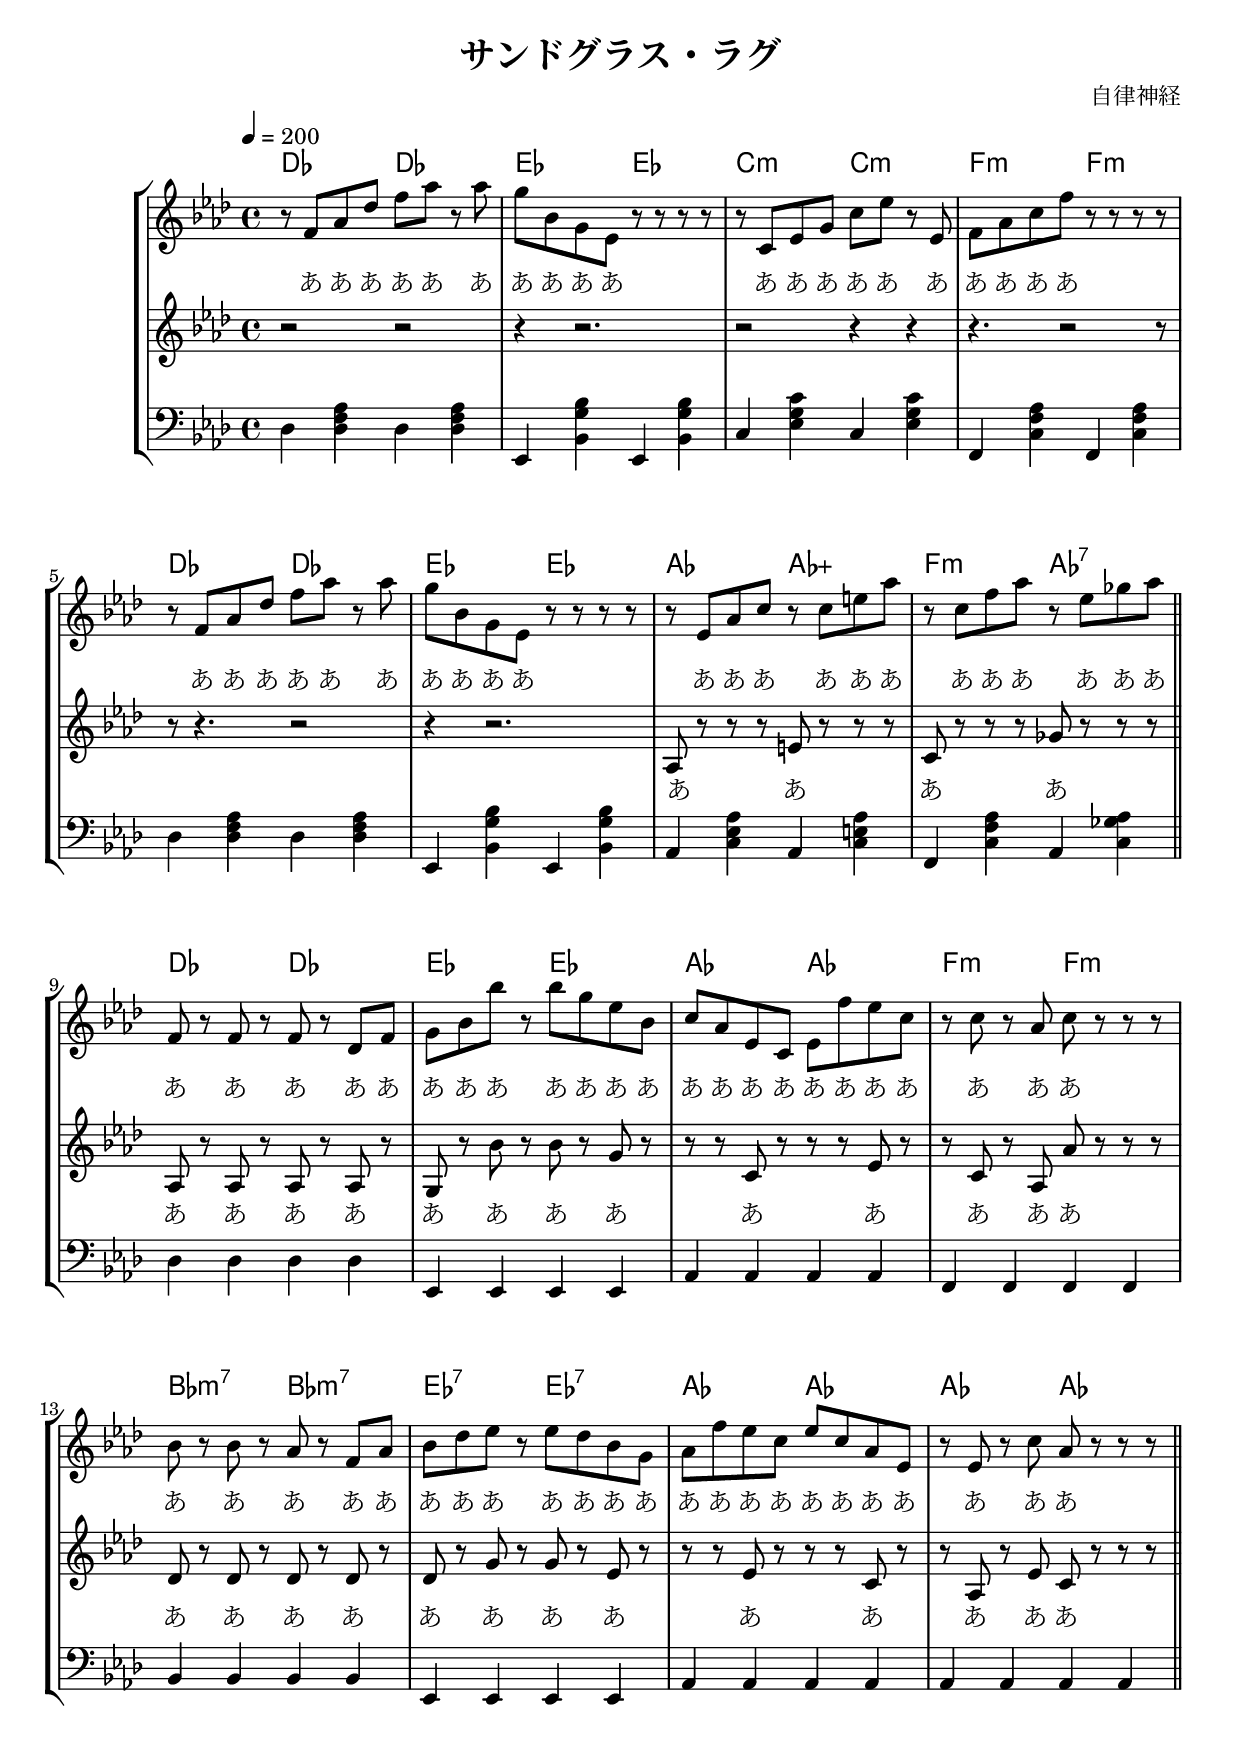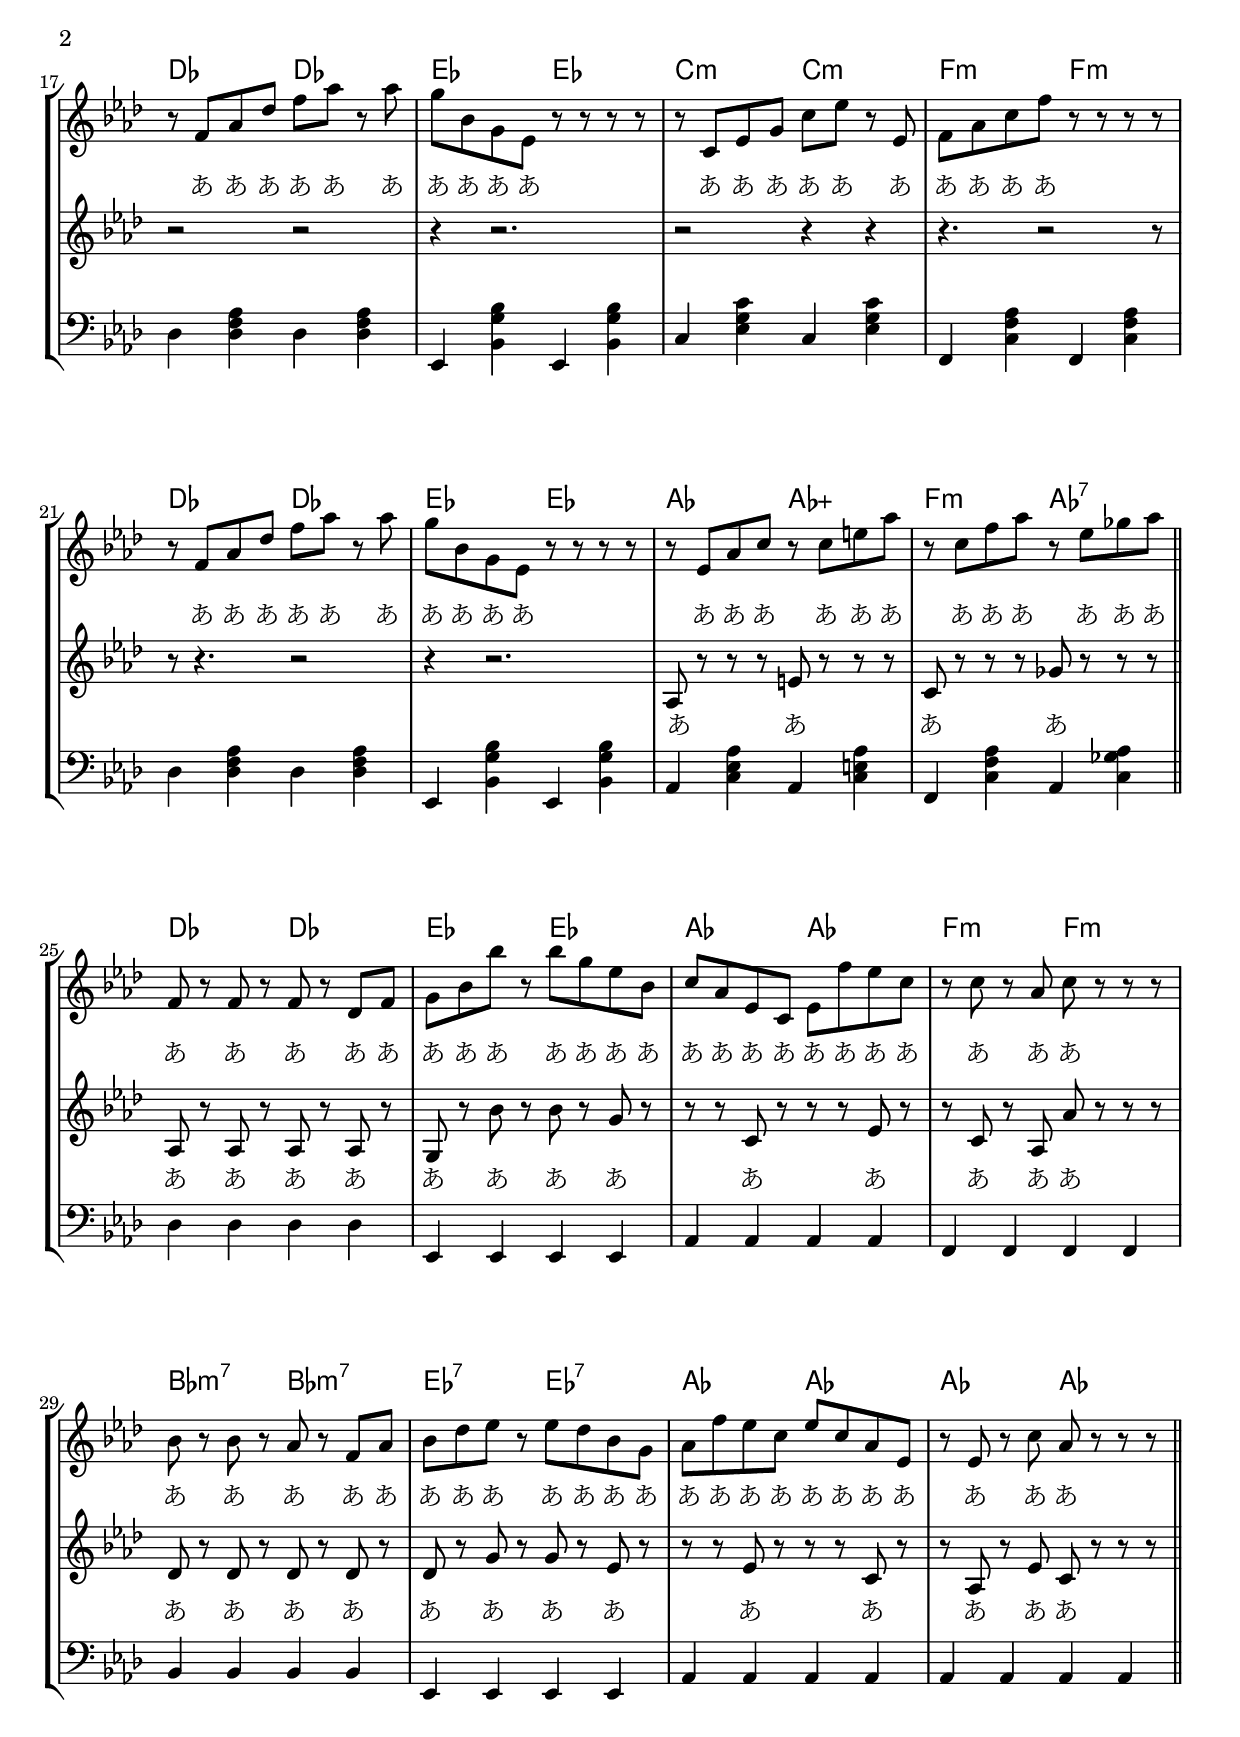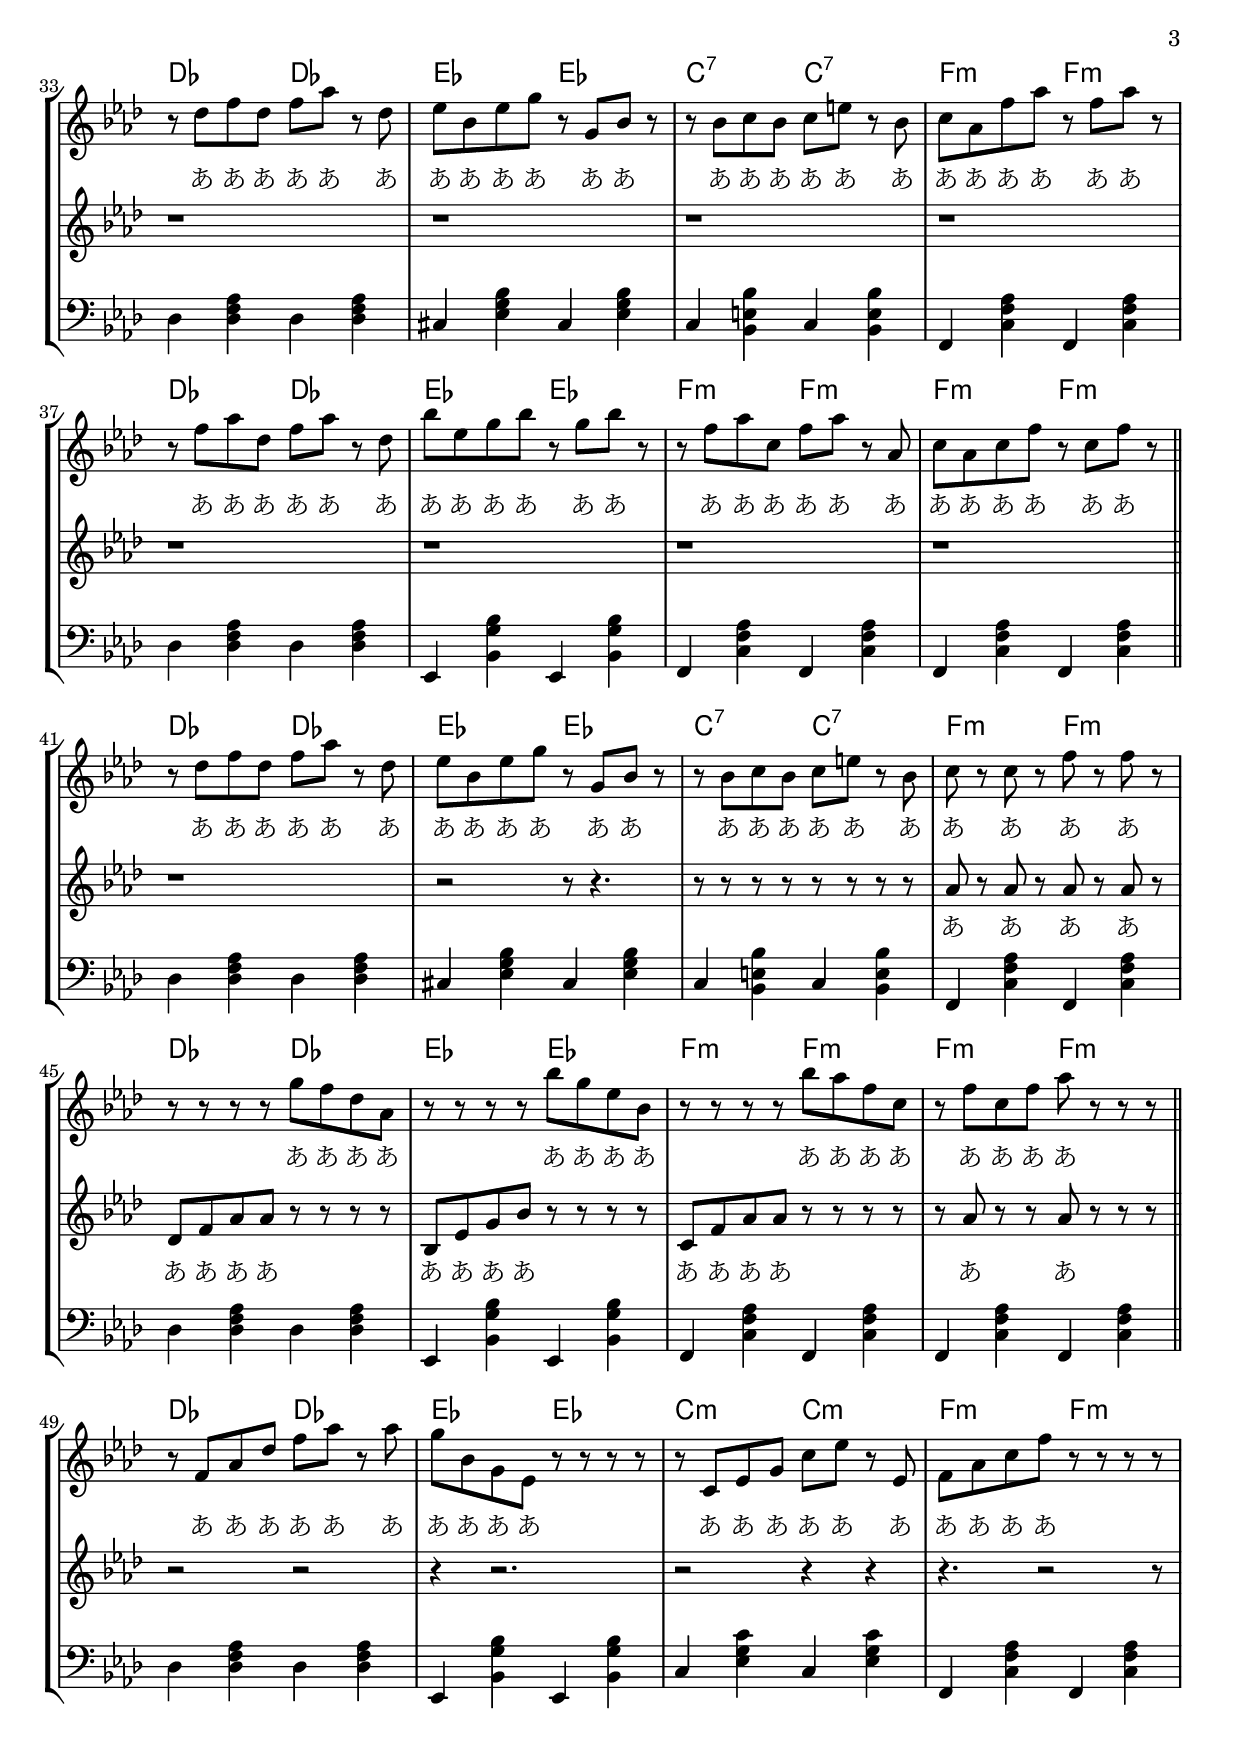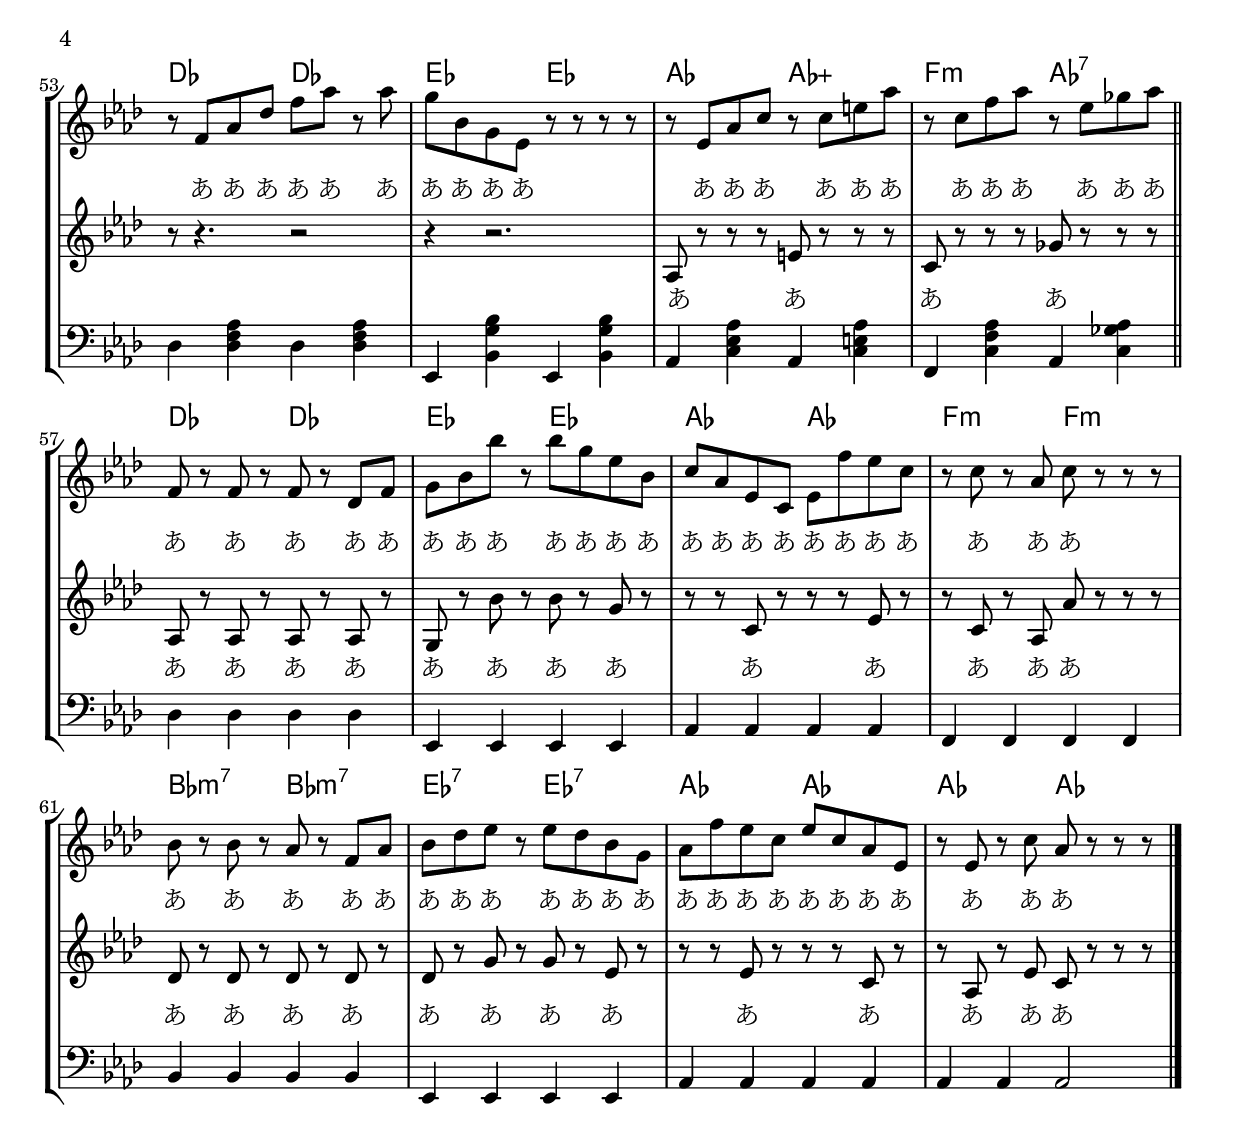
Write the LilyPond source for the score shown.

\version "2.12.1"

\header {
	title = \markup {サンドグラス・ラグ}
	composer = \markup \center-column {自律神経}
}

harmony = \chordmode {
	des2 des es es c:m c:m f:m f:m des des es es as as:aug f:m as:7 

	des des es es as as f:m f:m bes:min7 bes:min7 es:7 es:7 as as as as 

	des des es es c:m c:m f:m f:m des des es es as as:aug f:m as:7 

	des des es es as as f:m f:m bes:min7 bes:min7 es:7 es:7 as as as as 

	des des es es c:7 c:7 f:m f:m des des es es f:m f:m f:m f:m 

	des des es es c:7 c:7 f:m f:m des des es es f:m f:m f:m f:m 

	des des es es c:m c:m f:m f:m des des es es as as:aug f:m as:7 

	des des es es as as f:m f:m bes:min7 bes:min7 es:7 es:7 as as as as 
}

melody = {
	\set Staff.midiInstrument = #"Honky-tonk"
		\key as \major
	\tempo 4 = 200
r8  f'8  as'8  des''8  f''8  as''8  r8  as''8 
	g''8  bes'8  g'8  es'8  r8  r8  r8  r8 
	r8  c'8  es'8  g'8  c''8  es''8  r8  es'8 
	f'8  as'8  c''8  f''8  r8  r8  r8  r8 
	r8  f'8  as'8  des''8  f''8  as''8  r8  as''8 
	g''8  bes'8  g'8  es'8  r8  r8  r8  r8 
	r8  es'8  as'8  c''8  r8  c''8  e''8  as''8 
	r8  c''8  f''8  as''8  r8  es''8  ges''8  as''8
	\set Staff.midiInstrument = #"Honky-tonk"
	f'8  r8  f'8  r8  f'8  r8  des'8  f'8 
	g'8  bes'8  bes''8  r8  bes''8  g''8  es''8  bes'8 
	c''8  as'8  es'8  c'8  es'8  f''8  es''8  c''8 
	r8  c''8  r8  as'8  c''8  r8  r8  r8 
	bes'8  r8  bes'8  r8  as'8  r8  f'8  as'8 
	bes'8  des''8  es''8  r8  es''8  des''8  bes'8  g'8 
	as'8  f''8  es''8  c''8  es''8  c''8  as'8  es'8 
	r8  es'8  r8  c''8  as'8  r8  r8  r8
	\set Staff.midiInstrument = #"Honky-tonk"
	r8  f'8  as'8  des''8  f''8  as''8  r8  as''8 
	g''8  bes'8  g'8  es'8  r8  r8  r8  r8 
	r8  c'8  es'8  g'8  c''8  es''8  r8  es'8 
	f'8  as'8  c''8  f''8  r8  r8  r8  r8 
	r8  f'8  as'8  des''8  f''8  as''8  r8  as''8 
	g''8  bes'8  g'8  es'8  r8  r8  r8  r8 
	r8  es'8  as'8  c''8  r8  c''8  e''8  as''8 
	r8  c''8  f''8  as''8  r8  es''8  ges''8  as''8
	\set Staff.midiInstrument = #"Honky-tonk"
	f'8  r8  f'8  r8  f'8  r8  des'8  f'8 
	g'8  bes'8  bes''8  r8  bes''8  g''8  es''8  bes'8 
	c''8  as'8  es'8  c'8  es'8  f''8  es''8  c''8 
	r8  c''8  r8  as'8  c''8  r8  r8  r8 
	bes'8  r8  bes'8  r8  as'8  r8  f'8  as'8 
	bes'8  des''8  es''8  r8  es''8  des''8  bes'8  g'8 
	as'8  f''8  es''8  c''8  es''8  c''8  as'8  es'8 
	r8  es'8  r8  c''8  as'8  r8  r8  r8
	\set Staff.midiInstrument = #"Honky-tonk"
	r8  des''8  f''8  des''8  f''8  as''8  r8  des''8 
	es''8  bes'8  es''8  g''8  r8  g'8  bes'8  r8 
	r8  bes'8  c''8  bes'8  c''8  e''8  r8  bes'8 
	c''8  as'8  f''8  as''8  r8  f''8  as''8  r8 
	r8  f''8  as''8  des''8  f''8  as''8  r8  des''8 
	bes''8  es''8  g''8  bes''8  r8  g''8  bes''8  r8 
	r8  f''8  as''8  c''8  f''8  as''8  r8  as'8 
	c''8  as'8  c''8  f''8  r8  c''8  f''8  r8
	\set Staff.midiInstrument = #"Honky-tonk"
	r8  des''8  f''8  des''8  f''8  as''8  r8  des''8 
	es''8  bes'8  es''8  g''8  r8  g'8  bes'8  r8 
	r8  bes'8  c''8  bes'8  c''8  e''8  r8  bes'8 
	c''8  r8  c''8  r8  f''8  r8  f''8  r8 
	r8  r8  r8  r8  g''8  f''8  des''8  as'8 
	r8  r8  r8  r8  bes''8  g''8  es''8  bes'8 
	r8  r8  r8  r8  bes''8  as''8  f''8  c''8 
	r8  f''8  c''8  f''8  as''8  r8  r8  r8
	\set Staff.midiInstrument = #"Honky-tonk"
	r8  f'8  as'8  des''8  f''8  as''8  r8  as''8 
	g''8  bes'8  g'8  es'8  r8  r8  r8  r8 
	r8  c'8  es'8  g'8  c''8  es''8  r8  es'8 
	f'8  as'8  c''8  f''8  r8  r8  r8  r8 
	r8  f'8  as'8  des''8  f''8  as''8  r8  as''8 
	g''8  bes'8  g'8  es'8  r8  r8  r8  r8 
	r8  es'8  as'8  c''8  r8  c''8  e''8  as''8 
	r8  c''8  f''8  as''8  r8  es''8  ges''8  as''8
	\set Staff.midiInstrument = #"Honky-tonk"
	f'8  r8  f'8  r8  f'8  r8  des'8  f'8 
	g'8  bes'8  bes''8  r8  bes''8  g''8  es''8  bes'8 
	c''8  as'8  es'8  c'8  es'8  f''8  es''8  c''8 
	r8  c''8  r8  as'8  c''8  r8  r8  r8 
	bes'8  r8  bes'8  r8  as'8  r8  f'8  as'8 
	bes'8  des''8  es''8  r8  es''8  des''8  bes'8  g'8 
	as'8  f''8  es''8  c''8  es''8  c''8  as'8  es'8 
	r8  es'8  r8  c''8  as'8  r8  r8  r8
	\bar "|."
}

words = \lyricmode {
	あ  あ  あ  あ  あ  あ  あ  あ  あ  あ  あ  あ  あ  あ  あ  あ  あ  あ  あ  あ  あ  あ  あ  あ  あ  あ  あ  あ  あ  あ  あ  あ  あ  あ  あ  あ  あ  あ  あ  あ  あ  あ  
	あ  あ  あ  あ  あ  あ  あ  あ  あ  あ  あ  あ  あ  あ  あ  あ  あ  あ  あ  あ  あ  あ  あ  あ  あ  あ  あ  あ  あ  あ  あ  あ  あ  あ  あ  あ  あ  あ  あ  あ  あ  あ  あ  あ  あ  あ  
	あ  あ  あ  あ  あ  あ  あ  あ  あ  あ  あ  あ  あ  あ  あ  あ  あ  あ  あ  あ  あ  あ  あ  あ  あ  あ  あ  あ  あ  あ  あ  あ  あ  あ  あ  あ  あ  あ  あ  あ  あ  あ  
	あ  あ  あ  あ  あ  あ  あ  あ  あ  あ  あ  あ  あ  あ  あ  あ  あ  あ  あ  あ  あ  あ  あ  あ  あ  あ  あ  あ  あ  あ  あ  あ  あ  あ  あ  あ  あ  あ  あ  あ  あ  あ  あ  あ  あ  あ  
	あ  あ  あ  あ  あ  あ  あ  あ  あ  あ  あ  あ  あ  あ  あ  あ  あ  あ  あ  あ  あ  あ  あ  あ  あ  あ  あ  あ  あ  あ  あ  あ  あ  あ  あ  あ  あ  あ  あ  あ  あ  あ  あ  あ  あ  あ  あ  あ  
	あ  あ  あ  あ  あ  あ  あ  あ  あ  あ  あ  あ  あ  あ  あ  あ  あ  あ  あ  あ  あ  あ  あ  あ  あ  あ  あ  あ  あ  あ  あ  あ  あ  あ  あ  あ  あ  あ  
	あ  あ  あ  あ  あ  あ  あ  あ  あ  あ  あ  あ  あ  あ  あ  あ  あ  あ  あ  あ  あ  あ  あ  あ  あ  あ  あ  あ  あ  あ  あ  あ  あ  あ  あ  あ  あ  あ  あ  あ  あ  あ  
	あ  あ  あ  あ  あ  あ  あ  あ  あ  あ  あ  あ  あ  あ  あ  あ  あ  あ  あ  あ  あ  あ  あ  あ  あ  あ  あ  あ  あ  あ  あ  あ  あ  あ  あ  あ  あ  あ  あ  あ  あ  あ  あ  あ  あ  あ  
}

secondmelody = {
	\set Staff.midiInstrument = #"Honky-tonk"
		\key as \major
	\tempo 4 = 200
r2  r2 
	r4  r2. 
	r2  r4  r4~ 
	r4.  r2~r8 
	r8  r4.  r2 
	r4  r2. 
	as8  r8  r8  r8  e'8  r8  r8  r8 
	c'8  r8  r8  r8  ges'8  r8  r8  r8
	\set Staff.midiInstrument = #"Honky-tonk"
	as8  r8  as8  r8  as8  r8  as8  r8 
	g8  r8  bes'8  r8  bes'8  r8  g'8  r8 
	r8  r8  c'8  r8  r8  r8  es'8  r8 
	r8  c'8  r8  as8  as'8  r8  r8  r8 
	des'8  r8  des'8  r8  des'8  r8  des'8  r8 
	des'8  r8  g'8  r8  g'8  r8  es'8  r8 
	r8  r8  es'8  r8  r8  r8  c'8  r8 
	r8  as8  r8  es'8  c'8  r8  r8  r8
	\set Staff.midiInstrument = #"Honky-tonk"
	r2  r2 
	r4  r2. 
	r2  r4  r4~ 
	r4.  r2~r8 
	r8  r4.  r2 
	r4  r2. 
	as8  r8  r8  r8  e'8  r8  r8  r8 
	c'8  r8  r8  r8  ges'8  r8  r8  r8
	\set Staff.midiInstrument = #"Honky-tonk"
	as8  r8  as8  r8  as8  r8  as8  r8 
	g8  r8  bes'8  r8  bes'8  r8  g'8  r8 
	r8  r8  c'8  r8  r8  r8  es'8  r8 
	r8  c'8  r8  as8  as'8  r8  r8  r8 
	des'8  r8  des'8  r8  des'8  r8  des'8  r8 
	des'8  r8  g'8  r8  g'8  r8  es'8  r8 
	r8  r8  es'8  r8  r8  r8  c'8  r8 
	r8  as8  r8  es'8  c'8  r8  r8  r8
	r1 | r1 | r1 | r1 | r1 | r1 | r1 | r1   
	\set Staff.midiInstrument = #"Honky-tonk"
	r1 
	r2  r8  r4. 
	r8  r8  r8  r8  r8  r8  r8  r8 
	as'8  r8  as'8  r8  as'8  r8  as'8  r8 
	des'8  f'8  as'8  as'8  r8  r8  r8  r8 
	bes8  es'8  g'8  bes'8  r8  r8  r8  r8 
	c'8  f'8  as'8  as'8  r8  r8  r8  r8 
	r8  as'8  r8  r8  as'8  r8  r8  r8
	\set Staff.midiInstrument = #"Honky-tonk"
	r2  r2 
	r4  r2. 
	r2  r4  r4~ 
	r4.  r2~r8 
	r8  r4.  r2 
	r4  r2. 
	as8  r8  r8  r8  e'8  r8  r8  r8 
	c'8  r8  r8  r8  ges'8  r8  r8  r8
	\set Staff.midiInstrument = #"Honky-tonk"
	as8  r8  as8  r8  as8  r8  as8  r8 
	g8  r8  bes'8  r8  bes'8  r8  g'8  r8 
	r8  r8  c'8  r8  r8  r8  es'8  r8 
	r8  c'8  r8  as8  as'8  r8  r8  r8 
	des'8  r8  des'8  r8  des'8  r8  des'8  r8 
	des'8  r8  g'8  r8  g'8  r8  es'8  r8 
	r8  r8  es'8  r8  r8  r8  c'8  r8 
	r8  as8  r8  es'8  c'8  r8  r8  r8
	\bar "|."
}

secondwords = \lyricmode {
	あ  あ  あ  あ  
	あ  あ  あ  あ  あ  あ  あ  あ  あ  あ  あ  あ  あ  あ  あ  あ  あ  あ  あ  あ  あ  あ  あ  あ  あ  あ  
	あ  あ  あ  あ  
	あ  あ  あ  あ  あ  あ  あ  あ  あ  あ  あ  あ  あ  あ  あ  あ  あ  あ  あ  あ  あ  あ  あ  あ  あ  あ  
	
	あ  あ  あ  あ  あ  あ  あ  あ  あ  あ  あ  あ  あ  あ  あ  あ  あ  あ  
	あ  あ  あ  あ  
	あ  あ  あ  あ  あ  あ  あ  あ  あ  あ  あ  あ  あ  あ  あ  あ  あ  あ  あ  あ  あ  あ  あ  あ  あ  あ  
}

tempochange = {
	\tempo 4 = 200
	r1 | r1 | r1 | r1 | r1 | r1 | r1 | r1 \bar "||"
	\tempo 4 = 200
	r1 | r1 | r1 | r1 | r1 | r1 | r1 | r1 \bar "||"
	\tempo 4 = 200
	r1 | r1 | r1 | r1 | r1 | r1 | r1 | r1 \bar "||"
	\tempo 4 = 200
	r1 | r1 | r1 | r1 | r1 | r1 | r1 | r1 \bar "||"
	\tempo 4 = 200
	r1 | r1 | r1 | r1 | r1 | r1 | r1 | r1 \bar "||"
	\tempo 4 = 200
	r1 | r1 | r1 | r1 | r1 | r1 | r1 | r1 \bar "||"
	\tempo 4 = 200
	r1 | r1 | r1 | r1 | r1 | r1 | r1 | r1 \bar "||"
	\tempo 4 = 200
	r1 | r1 | r1 | r1 | r1 | r1 | r1 | r1 \bar "|."
}

mainacc = {
	\clef bass
	\set Staff.midiInstrument = #"Honky-tonk"
	\key as \major
	\tempo 4 = 200
	des4 <des f as>4
	des4 <des f as>4
	es,4 <bes, g bes>4
	es,4 <bes, g bes>4
	c4 <es g c'>4
	c4 <es g c'>4
	f,4 <c f as>4
	f,4 <c f as>4
	des4 <des f as>4
	des4 <des f as>4
	es,4 <bes, g bes>4
	es,4 <bes, g bes>4
	as,4 <c es as>4
	as,4 <c e as>4
	f,4 <c f as>4
	as,4 <c ges as>4
	\bar "||"

	\set Staff.midiInstrument = #"Honky-tonk"
	des4 des4
	des4 des4
	es,4 es,4
	es,4 es,4
	as,4 as,4
	as,4 as,4
	f,4 f,4
	f,4 f,4
	bes,4 bes,4
	bes,4 bes,4
	es,4 es,4
	es,4 es,4
	as,4 as,4
	as,4 as,4
	as,4 as,4
	as,4 as,4
	\bar "||"

	\set Staff.midiInstrument = #"Honky-tonk"
	des4 <des f as>4
	des4 <des f as>4
	es,4 <bes, g bes>4
	es,4 <bes, g bes>4
	c4 <es g c'>4
	c4 <es g c'>4
	f,4 <c f as>4
	f,4 <c f as>4
	des4 <des f as>4
	des4 <des f as>4
	es,4 <bes, g bes>4
	es,4 <bes, g bes>4
	as,4 <c es as>4
	as,4 <c e as>4
	f,4 <c f as>4
	as,4 <c ges as>4
	\bar "||"

	\set Staff.midiInstrument = #"Honky-tonk"
	des4 des4
	des4 des4
	es,4 es,4
	es,4 es,4
	as,4 as,4
	as,4 as,4
	f,4 f,4
	f,4 f,4
	bes,4 bes,4
	bes,4 bes,4
	es,4 es,4
	es,4 es,4
	as,4 as,4
	as,4 as,4
	as,4 as,4
	as,4 as,4
	\bar "||"

	\set Staff.midiInstrument = #"Honky-tonk"
	des4 <des f as>4
	des4 <des f as>4
	cis4 <es g bes>4
	cis4 <es g bes>4
	c4 <bes, e bes>4
	c4 <bes, e bes>4
	f,4 <c f as>4
	f,4 <c f as>4
	des4 <des f as>4
	des4 <des f as>4
	es,4 <bes, g bes>4
	es,4 <bes, g bes>4
	f,4 <c f as>4
	f,4 <c f as>4
	f,4 <c f as>4
	f,4 <c f as>4
	\bar "||"

	\set Staff.midiInstrument = #"Honky-tonk"
	des4 <des f as>4
	des4 <des f as>4
	cis4 <es g bes>4
	cis4 <es g bes>4
	c4 <bes, e bes>4
	c4 <bes, e bes>4
	f,4 <c f as>4
	f,4 <c f as>4
	des4 <des f as>4
	des4 <des f as>4
	es,4 <bes, g bes>4
	es,4 <bes, g bes>4
	f,4 <c f as>4
	f,4 <c f as>4
	f,4 <c f as>4
	f,4 <c f as>4
	\bar "||"

	\set Staff.midiInstrument = #"Honky-tonk"
	des4 <des f as>4
	des4 <des f as>4
	es,4 <bes, g bes>4
	es,4 <bes, g bes>4
	c4 <es g c'>4
	c4 <es g c'>4
	f,4 <c f as>4
	f,4 <c f as>4
	des4 <des f as>4
	des4 <des f as>4
	es,4 <bes, g bes>4
	es,4 <bes, g bes>4
	as,4 <c es as>4
	as,4 <c e as>4
	f,4 <c f as>4
	as,4 <c ges as>4
	\bar "||"

	\set Staff.midiInstrument = #"Honky-tonk"
	des4 des4
	des4 des4
	es,4 es,4
	es,4 es,4
	as,4 as,4
	as,4 as,4
	f,4 f,4
	f,4 f,4
	bes,4 bes,4
	bes,4 bes,4
	es,4 es,4
	es,4 es,4
	as,4 as,4
	as,4 as,4
	as,4 as,4
	as,2
	\bar "|."
}

subacc = {
	\clef bass
	\set Staff.midiInstrument = #"Acoustic grand"
	\key as \major
	\tempo 4 = 200
	r2
	r2
	r2
	r2
	r2
	r2
	r2
	r2
	r2
	r2
	r2
	r2
	r2
	r2
	r2
	r2
	\bar "||"

	\set Staff.midiInstrument = #"Acoustic grand"
	r2
	r2
	r2
	r2
	r2
	r2
	r2
	r2
	r2
	r2
	r2
	r2
	r2
	r2
	r2
	r2
	\bar "||"

	\set Staff.midiInstrument = #"Acoustic grand"
	r2
	r2
	r2
	r2
	r2
	r2
	r2
	r2
	r2
	r2
	r2
	r2
	r2
	r2
	r2
	r2
	\bar "||"

	\set Staff.midiInstrument = #"Acoustic grand"
	r2
	r2
	r2
	r2
	r2
	r2
	r2
	r2
	r2
	r2
	r2
	r2
	r2
	r2
	r2
	r2
	\bar "||"

	\set Staff.midiInstrument = #"Acoustic grand"
	r2
	r2
	r2
	r2
	r2
	r2
	r2
	r2
	r2
	r2
	r2
	r2
	r2
	r2
	r2
	r2
	\bar "||"

	\set Staff.midiInstrument = #"Acoustic grand"
	r2
	r2
	r2
	r2
	r2
	r2
	r2
	r2
	r2
	r2
	r2
	r2
	r2
	r2
	r2
	r2
	\bar "||"

	\set Staff.midiInstrument = #"Acoustic grand"
	r2
	r2
	r2
	r2
	r2
	r2
	r2
	r2
	r2
	r2
	r2
	r2
	r2
	r2
	r2
	r2
	\bar "||"

	\set Staff.midiInstrument = #"Acoustic grand"
	r2
	r2
	r2
	r2
	r2
	r2
	r2
	r2
	r2
	r2
	r2
	r2
	r2
	r2
	r2
	r2
	\bar "|."
}

percA = {
	\drummode {
	r1 |r1 |r1 |r1 |r1 |r1 |r1 |r1 \bar "||"
	r1 |r1 |r1 |r1 |r1 |r1 |r1 |r1 \bar "||"
	r1 |r1 |r1 |r1 |r1 |r1 |r1 |r1 \bar "||"
	r1 |r1 |r1 |r1 |r1 |r1 |r1 |r1 \bar "||"
	r1 |r1 |r1 |r1 |r1 |r1 |r1 |r1 \bar "||"
	r1 |r1 |r1 |r1 |r1 |r1 |r1 |r1 \bar "||"
	r1 |r1 |r1 |r1 |r1 |r1 |r1 |r1 \bar "||"
	r1 |r1 |r1 |r1 |r1 |r1 |r1 |r1 \bar "|."
	}
}

percB = {
	\drummode {
	r1 |r1 |r1 |r1 |r1 |r1 |r1 |r1 \bar "||"
	r1 |r1 |r1 |r1 |r1 |r1 |r1 |r1 \bar "||"
	r1 |r1 |r1 |r1 |r1 |r1 |r1 |r1 \bar "||"
	r1 |r1 |r1 |r1 |r1 |r1 |r1 |r1 \bar "||"
	r1 |r1 |r1 |r1 |r1 |r1 |r1 |r1 \bar "||"
	r1 |r1 |r1 |r1 |r1 |r1 |r1 |r1 \bar "||"
	r1 |r1 |r1 |r1 |r1 |r1 |r1 |r1 \bar "||"
	r1 |r1 |r1 |r1 |r1 |r1 |r1 |r1 \bar "|."
	}
}

percC = {
	\drummode {
	r1 |r1 |r1 |r1 |r1 |r1 |r1 |r1 \bar "||"
	r1 |r1 |r1 |r1 |r1 |r1 |r1 |r1 \bar "||"
	r1 |r1 |r1 |r1 |r1 |r1 |r1 |r1 \bar "||"
	r1 |r1 |r1 |r1 |r1 |r1 |r1 |r1 \bar "||"
	r1 |r1 |r1 |r1 |r1 |r1 |r1 |r1 \bar "||"
	r1 |r1 |r1 |r1 |r1 |r1 |r1 |r1 \bar "||"
	r1 |r1 |r1 |r1 |r1 |r1 |r1 |r1 \bar "||"
	r1 |r1 |r1 |r1 |r1 |r1 |r1 |r1 \bar "|."
	}
}

percD = {
	\drummode {
	r1 |r1 |r1 |r1 |r1 |r1 |r1 |r1 \bar "||"
	r1 |r1 |r1 |r1 |r1 |r1 |r1 |r1 \bar "||"
	r1 |r1 |r1 |r1 |r1 |r1 |r1 |r1 \bar "||"
	r1 |r1 |r1 |r1 |r1 |r1 |r1 |r1 \bar "||"
	r1 |r1 |r1 |r1 |r1 |r1 |r1 |r1 \bar "||"
	r1 |r1 |r1 |r1 |r1 |r1 |r1 |r1 \bar "||"
	r1 |r1 |r1 |r1 |r1 |r1 |r1 |r1 \bar "||"
	r1 |r1 |r1 |r1 |r1 |r1 |r1 |r1 \bar "|."
	}
}

percE = {
	\drummode {
	r1 |r1 |r1 |r1 |r1 |r1 |r1 |r1 \bar "||"
	r1 |r1 |r1 |r1 |r1 |r1 |r1 |r1 \bar "||"
	r1 |r1 |r1 |r1 |r1 |r1 |r1 |r1 \bar "||"
	r1 |r1 |r1 |r1 |r1 |r1 |r1 |r1 \bar "||"
	r1 |r1 |r1 |r1 |r1 |r1 |r1 |r1 \bar "||"
	r1 |r1 |r1 |r1 |r1 |r1 |r1 |r1 \bar "||"
	r1 |r1 |r1 |r1 |r1 |r1 |r1 |r1 \bar "||"
	r1 |r1 |r1 |r1 |r1 |r1 |r1 |r1 \bar "|."
	}
}

\score {
	<<
		\new StaffGroup <<
			\new ChordNames {\harmony}
			\new Voice = "melody" {\melody}
			\new Lyrics \lyricsto "melody" \words
			\new Voice = "secondmelody" {\secondmelody}
			\new Lyrics \lyricsto "secondmelody" \secondwords
			\new Staff = "mainacc" {\mainacc}
		>>
	>>
	\layout { }
}
